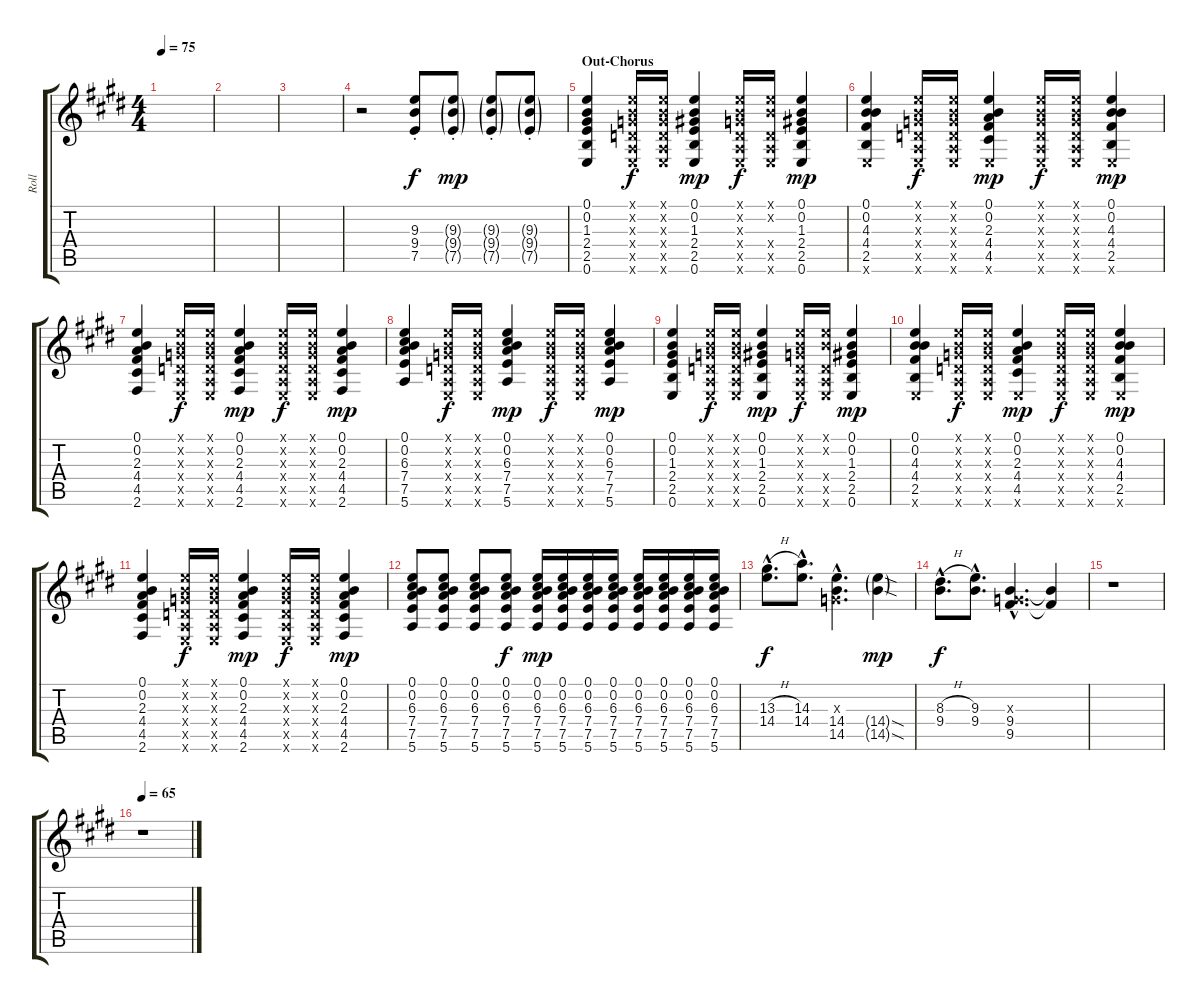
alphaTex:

\track ("Roll" "Roll") {instrument overdrivenguitar}
\staff {score tabs}
\tuning (E4 B3 G3 D3 A2 E2) {hide}
\ts (4 4)
\tempo 75
\clef g2
\ks e
|
|
|
r.2 (9.3{st} 9.4 7.5).8 (9.3{g st} 9.4{g} 7.5{g}).8{dy mp} (9.3{g st} 9.4{g} 7.5{g}).8 (9.3{g st} 9.4{g} 7.5{g}).8 |
\section ("" "Out-Chorus")
(0.1 0.2 1.3 2.4 2.5 0.6).4 (0.1{x} 0.2{x} 0.3{x} 0.4{x} 0.5{x} 0.6{x}).16{dy f} (0.1{x} 0.2{x} 0.3{x} 0.4{x} 0.5{x} 0.6{x}).16 (0.1 0.2 1.3 2.4 2.5 0.6).4{dy mp} (0.1{x} 0.2{x} 0.3{x} 0.4{x} 0.5{x} 0.6{x}).16{dy f} (0.1{x} 0.2{x} 0.4{x} 0.5{x} 0.6{x}).16 (0.1 0.2 1.3 2.4 2.5 0.6).4{dy mp} |
(0.1 0.2 4.3 4.4 2.5 0.6{x}).4 (0.1{x} 0.2{x} 0.3{x} 0.4{x} 0.5{x} 0.6{x}).16{dy f} (0.1{x} 0.2{x} 0.3{x} 0.4{x} 0.5{x} 0.6{x}).16 (0.1 0.2 2.3 4.4 4.5 0.6{x}).4{dy mp} (0.1{x} 0.2{x} 0.3{x} 0.4{x} 0.5{x} 0.6{x}).16{dy f} (0.1{x} 0.2{x} 0.3{x} 0.4{x} 0.5{x} 0.6{x}).16 (0.1 0.2 4.3 4.4 2.5 0.6{x}).4{dy mp} |
(0.1 0.2 2.3 4.4 4.5 2.6).4 (0.1{x} 0.2{x} 0.3{x} 0.4{x} 0.5{x} 0.6{x}).16{dy f} (0.1{x} 0.2{x} 0.3{x} 0.4{x} 0.5{x} 0.6{x}).16 (0.1 0.2 2.3 4.4 4.5 2.6).4{dy mp} (0.1{x} 0.2{x} 0.3{x} 0.4{x} 0.5{x} 0.6{x}).16{dy f} (0.1{x} 0.2{x} 0.3{x} 0.4{x} 0.5{x} 0.6{x}).16 (0.1 0.2 2.3 4.4 4.5 2.6).4{dy mp} |
(0.1 0.2 6.3 7.4 7.5 5.6).4 (0.1{x} 0.2{x} 0.3{x} 0.4{x} 0.5{x} 0.6{x}).16{dy f} (0.1{x} 0.2{x} 0.3{x} 0.4{x} 0.5{x} 0.6{x}).16 (0.1 0.2 6.3 7.4 7.5 5.6).4{dy mp} (0.1{x} 0.2{x} 0.3{x} 0.4{x} 0.5{x} 0.6{x}).16{dy f} (0.1{x} 0.2{x} 0.3{x} 0.4{x} 0.5{x} 0.6{x}).16 (0.1 0.2 6.3 7.4 7.5 5.6).4{dy mp} |
(0.1 0.2 1.3 2.4 2.5 0.6).4 (0.1{x} 0.2{x} 0.3{x} 0.4{x} 0.5{x} 0.6{x}).16{dy f} (0.1{x} 0.2{x} 0.3{x} 0.4{x} 0.5{x} 0.6{x}).16 (0.1 0.2 1.3 2.4 2.5 0.6).4{dy mp} (0.1{x} 0.2{x} 0.3{x} 0.4{x} 0.5{x} 0.6{x}).16{dy f} (0.1{x} 0.2{x} 0.4{x} 0.5{x} 0.6{x}).16 (0.1 0.2 1.3 2.4 2.5 0.6).4{dy mp} |
(0.1 0.2 4.3 4.4 2.5 0.6{x}).4 (0.1{x} 0.2{x} 0.3{x} 0.4{x} 0.5{x} 0.6{x}).16{dy f} (0.1{x} 0.2{x} 0.3{x} 0.4{x} 0.5{x} 0.6{x}).16 (0.1 0.2 2.3 4.4 4.5 0.6{x}).4{dy mp} (0.1{x} 0.2{x} 0.3{x} 0.4{x} 0.5{x} 0.6{x}).16{dy f} (0.1{x} 0.2{x} 0.3{x} 0.4{x} 0.5{x} 0.6{x}).16 (0.1 0.2 4.3 4.4 2.5 0.6{x}).4{dy mp} |
(0.1 0.2 2.3 4.4 4.5 2.6).4 (0.1{x} 0.2{x} 0.3{x} 0.4{x} 0.5{x} 0.6{x}).16{dy f} (0.1{x} 0.2{x} 0.3{x} 0.4{x} 0.5{x} 0.6{x}).16 (0.1 0.2 2.3 4.4 4.5 2.6).4{dy mp} (0.1{x} 0.2{x} 0.3{x} 0.4{x} 0.5{x} 0.6{x}).16{dy f} (0.1{x} 0.2{x} 0.3{x} 0.4{x} 0.5{x} 0.6{x}).16 (0.1 0.2 2.3 4.4 4.5 2.6).4{dy mp} |
(0.1 0.2 6.3 7.4 7.5 5.6).8 (0.1 0.2 6.3 7.4 7.5 5.6).8 (0.1 0.2 6.3 7.4 7.5 5.6).8 (0.1 0.2 6.3 7.4 7.5 5.6).8{dy f} (0.1 0.2 6.3 7.4 7.5 5.6).16{dy mp} (0.1 0.2 6.3 7.4 7.5 5.6).16 (0.1 0.2 6.3 7.4 7.5 5.6).16 (0.1 0.2 6.3 7.4 7.5 5.6).16 (0.1 0.2 6.3 7.4 7.5 5.6).16 (0.1 0.2 6.3 7.4 7.5 5.6).16 (0.1 0.2 6.3 7.4 7.5 5.6).16 (0.1 0.2 6.3 7.4 7.5 5.6).16 |
(13.3{h hac} 14.4{hac}).8{d dy f} (14.3{hac} 14.4{hac}).8{d} (0.3{hac x} 14.4{hac} 14.5{hac}).4{d} (14.4{sod g} 14.5{sod g}).4{dy mp} |
(8.3{h hac} 9.4{hac}).8{d dy f} (9.3{hac} 9.4{hac}).8{d} (0.3{hac x} 9.4{hac} 9.5{hac}).4{d} (9.4{t} 9.5{t}).4 |
r.1 |
\tempo 65
r.1
